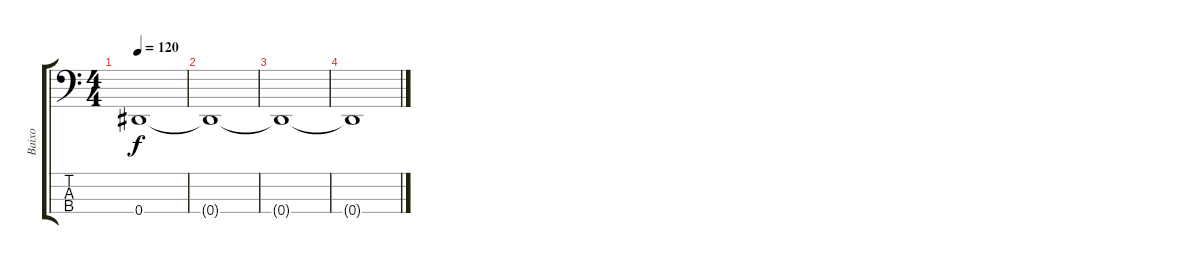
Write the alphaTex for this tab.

\track ("Baixo" "Baixo") {instrument contrabass}
\staff {score tabs}
\tuning (Gb2 Db2 Ab1 Eb1) {hide}
\ts (4 4)
\tempo 120
\clef f4
\ks c
0.4.1{dy f} |
0.4{t}.1 |
0.4{t}.1 |
0.4{t}.1
